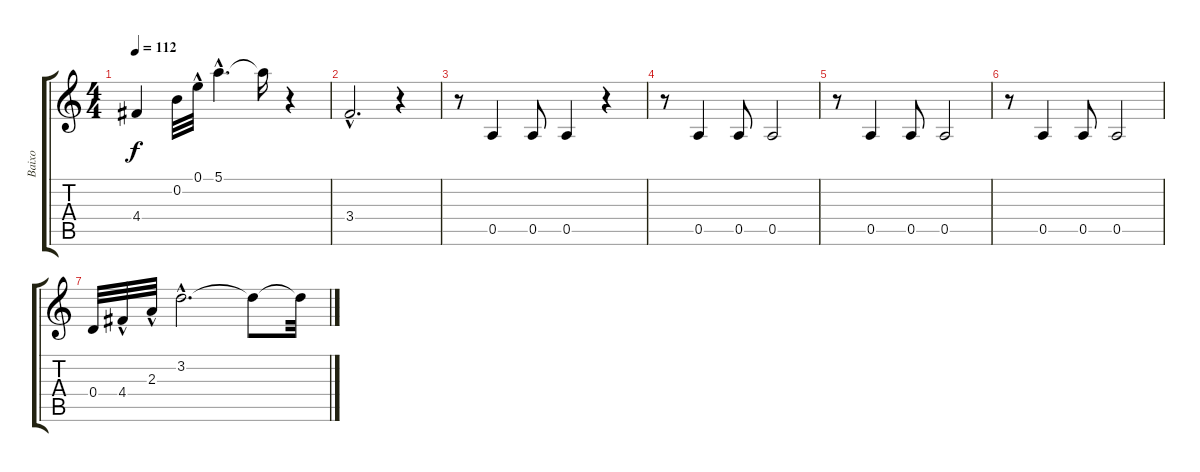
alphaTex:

\track ("Baixo" "Baixo") {instrument acousticguitarnylon}
\staff {score tabs}
\tuning (E4 B3 G3 D3 A2 E2) {hide}
\ts (4 4)
\tempo 112
\clef g2
\ks c
4.4.4{dy f} 0.2.32 0.1{hac}.32 5.1{hac}.4{d} 5.1{t}.16 r.4 |
3.4{hac}.2{d} r.4 |
r.8 0.5.4 0.5.8 0.5.4 r.4 |
r.8 0.5.4 0.5.8 0.5.2 |
r.8 0.5.4 0.5.8 0.5.2 |
r.8 0.5.4 0.5.8 0.5.2 |
0.4.32 4.4{hac}.32 2.3{hac}.32 3.2{hac}.2{d} 3.2{t}.8 3.2{t}.32
